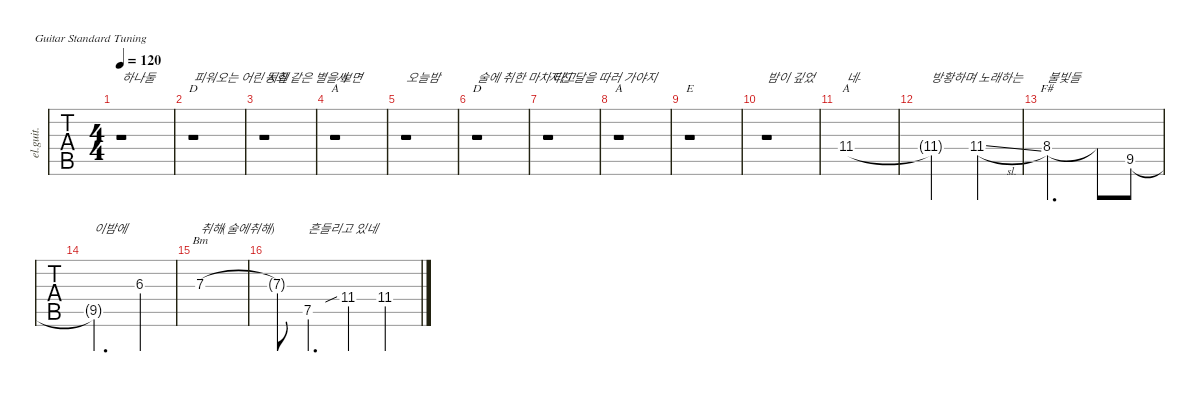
\defaultSystemsLayout 4
\hideDynamics
\bracketExtendMode nobrackets
\track ("Clean Guitar" "el.guit.") {instrument electricguitarclean}
\staff {tabs}
\tuning (E4 B3 G3 D3 A2 E2)
\chord ("A" x x x 2 0 x) {showdiagram false showfingering false}
\chord ("F#" x x x x 4 2) {showdiagram false showfingering false}
\chord ("Bm" x x x 4 2 x) {showdiagram false showfingering false}
\chord ("A" x 2 2 2 0 x) {showdiagram false showfingering false barre (2 2)}
\chord ("D" 2 3 2 0 x x) {showdiagram false showfingering false barre 2}
\chord ("E" 0 0 1 2 2 0) {showdiagram false showfingering false}
\ts (4 4)
\tempo 120
\clef g2
\ks c
r.1{txt "하나둘" dy mf} |
r.1{ch "D" txt "피워오는 어린 시절"} |
r.1{txt "\n동화 같은 별을 보면"} |
r.1{ch "A" txt "서-"} |
r.1{txt "오늘밤"} |
r.1{ch "D" txt "술에 취한 마차 타고"} |
r.1{txt "\n지친 달을 따러 가야지"} |
r.1{ch "A"} |
r.1{ch "E"} |
r.1{txt "밤이 깊었"} |
11.4{acc #}.1{ch "A" txt "네-"} |
11.4{t acc #}.2{txt "방황하며 노래하는"} 11.4{sl acc #}.2 |
8.4{acc #}.2{d ch "F#" txt "불빛들"} 8.4{t acc #}.8 9.5{acc #}.8 |
9.5{t acc #}.2{d txt "이밤에"} 6.3{acc #}.4 |
7.3.1{ch "Bm" txt "취해(술에취해)"} |
7.3{t}.8 7.5.4{d txt "흔들리고 있네"} 11.4{sib acc #}.4 11.4{acc #}.4
